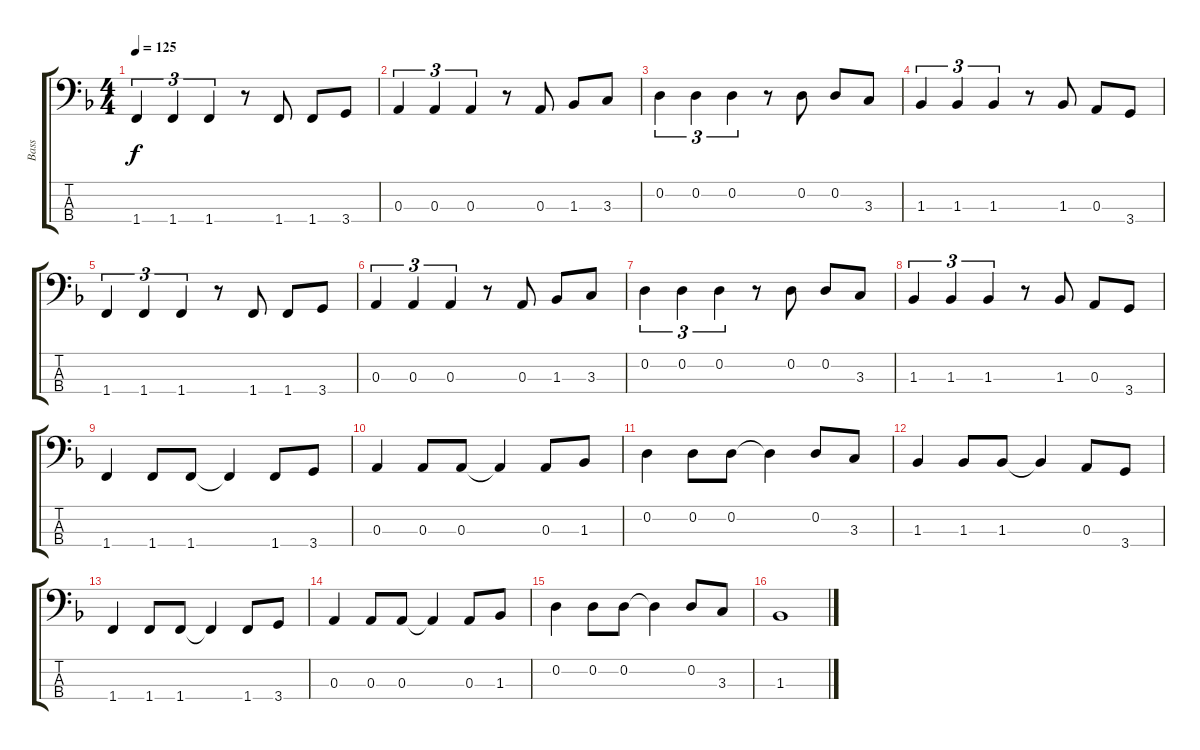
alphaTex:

\track ("Bass" "Bass") {instrument fretlessbass}
\staff {score tabs}
\tuning (G2 D2 A1 E1) {hide}
\ts (4 4)
\tempo 125
\clef f4
\ks f
1.4.4{tu (3 2) dy f} 1.4.4{tu (3 2)} 1.4.4{tu (3 2)} r.8 1.4.8 1.4.8 3.4.8 |
0.3.4{tu (3 2)} 0.3.4{tu (3 2)} 0.3.4{tu (3 2)} r.8 0.3.8 1.3.8 3.3.8 |
0.2.4{tu (3 2)} 0.2.4{tu (3 2)} 0.2.4{tu (3 2)} r.8 0.2.8 0.2.8 3.3.8 |
1.3.4{tu (3 2)} 1.3.4{tu (3 2)} 1.3.4{tu (3 2)} r.8 1.3.8 0.3.8 3.4.8 |
1.4.4{tu (3 2)} 1.4.4{tu (3 2)} 1.4.4{tu (3 2)} r.8 1.4.8 1.4.8 3.4.8 |
0.3.4{tu (3 2)} 0.3.4{tu (3 2)} 0.3.4{tu (3 2)} r.8 0.3.8 1.3.8 3.3.8 |
0.2.4{tu (3 2)} 0.2.4{tu (3 2)} 0.2.4{tu (3 2)} r.8 0.2.8 0.2.8 3.3.8 |
1.3.4{tu (3 2)} 1.3.4{tu (3 2)} 1.3.4{tu (3 2)} r.8 1.3.8 0.3.8 3.4.8 |
1.4.4 1.4.8 1.4.8 1.4{t}.4 1.4.8 3.4.8 |
0.3.4 0.3.8 0.3.8 0.3{t}.4 0.3.8 1.3.8 |
0.2.4 0.2.8 0.2.8 0.2{t}.4 0.2.8 3.3.8 |
1.3.4 1.3.8 1.3.8 1.3{t}.4 0.3.8 3.4.8 |
1.4.4 1.4.8 1.4.8 1.4{t}.4 1.4.8 3.4.8 |
0.3.4 0.3.8 0.3.8 0.3{t}.4 0.3.8 1.3.8 |
0.2.4 0.2.8 0.2.8 0.2{t}.4 0.2.8 3.3.8 |
1.3.1
